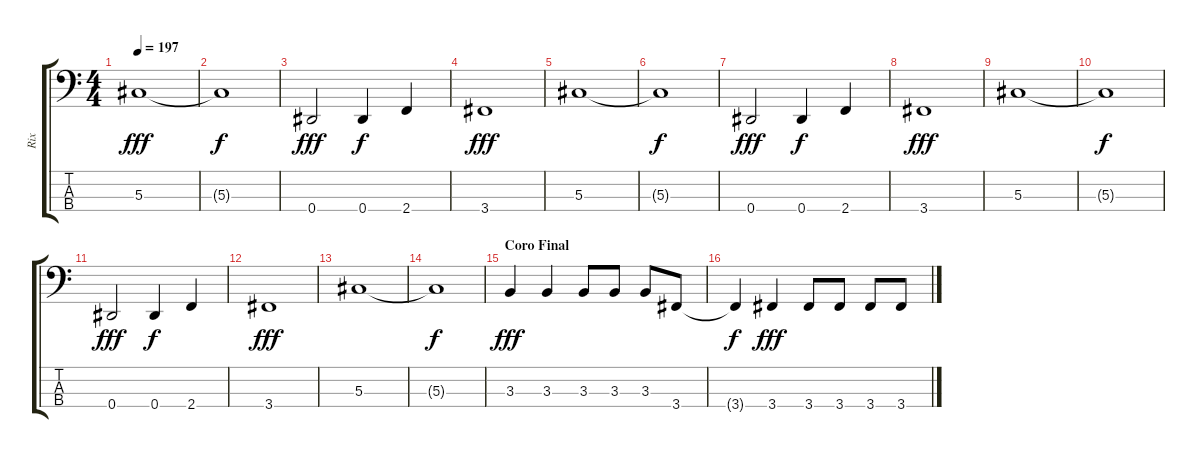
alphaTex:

\track ("Rix" "Rix") {instrument electricbasspick}
\staff {score tabs}
\tuning (Gb2 Db2 Ab1 Eb1) {hide}
\ts (4 4)
\tempo 197
\clef f4
\ks c
5.3.1{dy fff} |
5.3{t}.1{dy f} |
0.4.2{dy fff} 0.4.4{dy f} 2.4.4 |
3.4.1{dy fff} |
5.3.1 |
5.3{t}.1{dy f} |
0.4.2{dy fff} 0.4.4{dy f} 2.4.4 |
3.4.1{dy fff} |
5.3.1 |
5.3{t}.1{dy f} |
0.4.2{dy fff} 0.4.4{dy f} 2.4.4 |
3.4.1{dy fff} |
5.3.1 |
5.3{t}.1{dy f} |
\section ("" "Coro Final")
3.3.4{dy fff} 3.3.4 3.3.8 3.3.8 3.3.8 3.4.8 |
3.4{t}.4{dy f} 3.4.4{dy fff} 3.4.8 3.4.8 3.4.8 3.4.8
